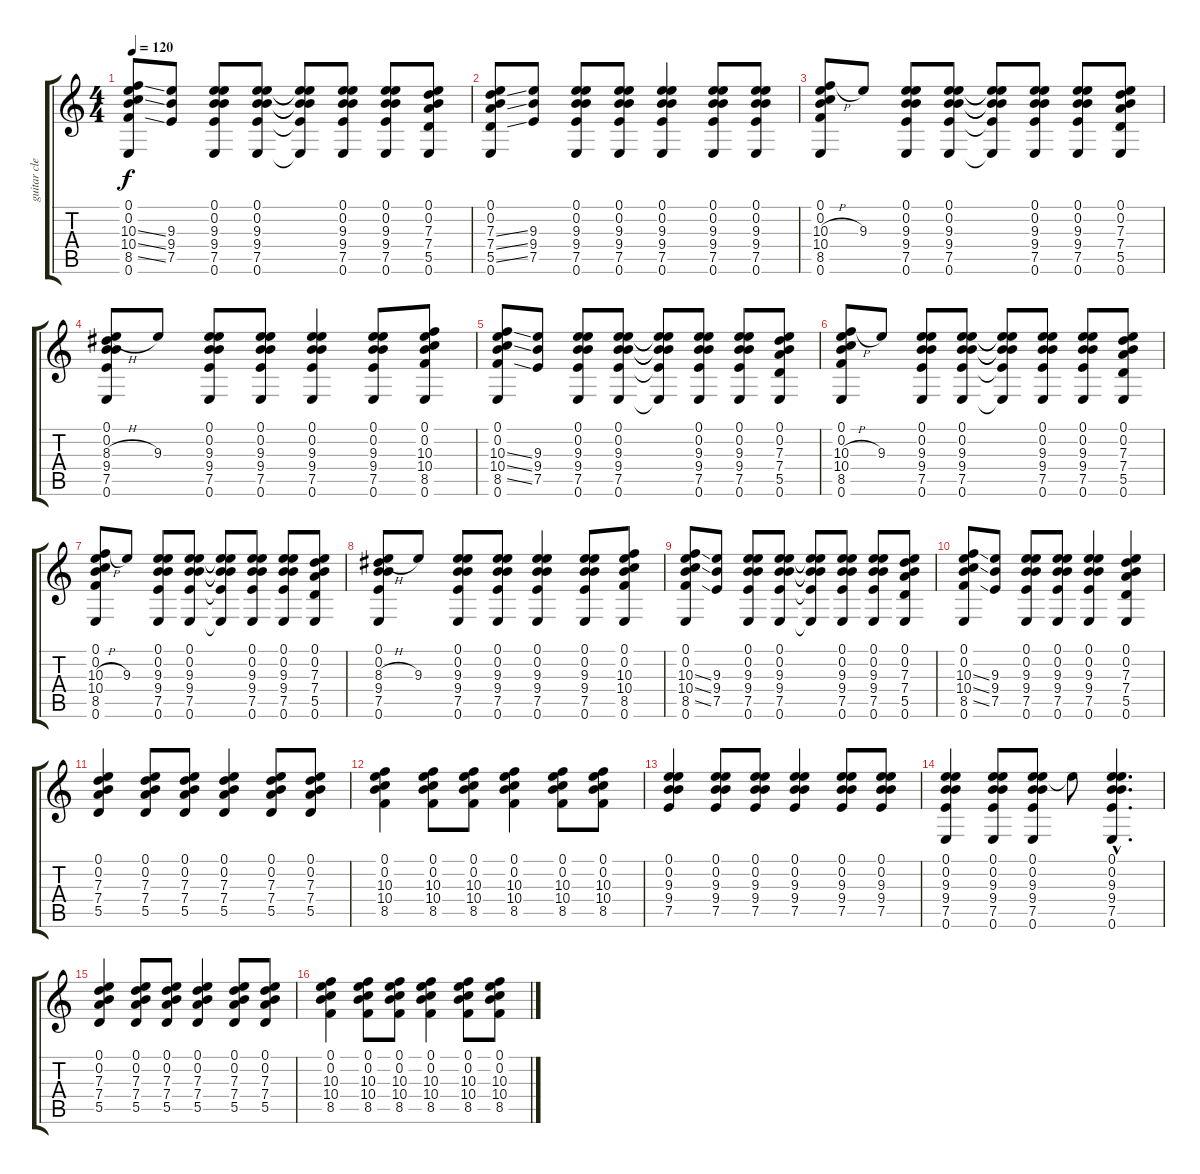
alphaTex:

\track ("guitar clean" "guitar cle") {instrument electricguitarclean}
\staff {score tabs}
\tuning (E4 B3 G3 D3 A2 E2) {hide}
\ts (4 4)
\tempo 120
\clef g2
\ks c
(0.1 0.2 10.3{ss} 10.4{ss} 8.5{ss} 0.6).8{dy f} (9.3 9.4 7.5).8 (0.1 0.2 9.3 9.4 7.5 0.6).8 (0.1 0.2 9.3 9.4 7.5 0.6).8 (0.1{t} 0.2{t} 9.3{t} 9.4{t} 7.5{t} 0.6{t}).8 (0.1 0.2 9.3 9.4 7.5 0.6).8 (0.1 0.2 9.3 9.4 7.5 0.6).8 (0.1 0.2 7.3 7.4 5.5 0.6).8 |
(0.1 0.2 7.3{ss} 7.4{ss} 5.5{ss} 0.6).8 (9.3 9.4 7.5).8 (0.1 0.2 9.3 9.4 7.5 0.6).8 (0.1 0.2 9.3 9.4 7.5 0.6).8 (0.1 0.2 9.3 9.4 7.5 0.6).4 (0.1 0.2 9.3 9.4 7.5 0.6).8 (0.1 0.2 9.3 9.4 7.5 0.6).8 |
(0.1 0.2 10.3{h} 10.4 8.5 0.6).8 9.3.8 (0.1 0.2 9.3 9.4 7.5 0.6).8 (0.1 0.2 9.3 9.4 7.5 0.6).8 (0.1{t} 0.2{t} 9.3{t} 9.4{t} 7.5{t} 0.6{t}).8 (0.1 0.2 9.3 9.4 7.5 0.6).8 (0.1 0.2 9.3 9.4 7.5 0.6).8 (0.1 0.2 7.3 7.4 5.5 0.6).8 |
(0.1 0.2 8.3{h} 9.4 7.5 0.6).8 9.3.8 (0.1 0.2 9.3 9.4 7.5 0.6).8 (0.1 0.2 9.3 9.4 7.5 0.6).8 (0.1 0.2 9.3 9.4 7.5 0.6).4 (0.1 0.2 9.3 9.4 7.5 0.6).8 (0.1 0.2 10.3 10.4 8.5 0.6).8 |
(0.1 0.2 10.3{ss} 10.4{ss} 8.5{ss} 0.6).8 (9.3 9.4 7.5).8 (0.1 0.2 9.3 9.4 7.5 0.6).8 (0.1 0.2 9.3 9.4 7.5 0.6).8 (0.1{t} 0.2{t} 9.3{t} 9.4{t} 7.5{t} 0.6{t}).8 (0.1 0.2 9.3 9.4 7.5 0.6).8 (0.1 0.2 9.3 9.4 7.5 0.6).8 (0.1 0.2 7.3 7.4 5.5 0.6).8 |
(0.1 0.2 10.3{h} 10.4 8.5 0.6).8 9.3.8 (0.1 0.2 9.3 9.4 7.5 0.6).8 (0.1 0.2 9.3 9.4 7.5 0.6).8 (0.1{t} 0.2{t} 9.3{t} 9.4{t} 7.5{t} 0.6{t}).8 (0.1 0.2 9.3 9.4 7.5 0.6).8 (0.1 0.2 9.3 9.4 7.5 0.6).8 (0.1 0.2 7.3 7.4 5.5 0.6).8 |
(0.1 0.2 10.3{h} 10.4 8.5 0.6).8 9.3.8 (0.1 0.2 9.3 9.4 7.5 0.6).8 (0.1 0.2 9.3 9.4 7.5 0.6).8 (0.1{t} 0.2{t} 9.3{t} 9.4{t} 7.5{t} 0.6{t}).8 (0.1 0.2 9.3 9.4 7.5 0.6).8 (0.1 0.2 9.3 9.4 7.5 0.6).8 (0.1 0.2 7.3 7.4 5.5 0.6).8 |
(0.1 0.2 8.3{h} 9.4 7.5 0.6).8 9.3.8 (0.1 0.2 9.3 9.4 7.5 0.6).8 (0.1 0.2 9.3 9.4 7.5 0.6).8 (0.1 0.2 9.3 9.4 7.5 0.6).4 (0.1 0.2 9.3 9.4 7.5 0.6).8 (0.1 0.2 10.3 10.4 8.5 0.6).8 |
(0.1 0.2 10.3{ss} 10.4{ss} 8.5{ss} 0.6).8 (9.3 9.4 7.5).8 (0.1 0.2 9.3 9.4 7.5 0.6).8 (0.1 0.2 9.3 9.4 7.5 0.6).8 (0.1{t} 0.2{t} 9.3{t} 9.4{t} 7.5{t} 0.6{t}).8 (0.1 0.2 9.3 9.4 7.5 0.6).8 (0.1 0.2 9.3 9.4 7.5 0.6).8 (0.1 0.2 7.3 7.4 5.5 0.6).8 |
(0.1 0.2 10.3{ss} 10.4{ss} 8.5{ss} 0.6).8 (9.3 9.4 7.5).8 (0.1 0.2 9.3 9.4 7.5 0.6).8 (0.1 0.2 9.3 9.4 7.5 0.6).8 (0.1 0.2 9.3 9.4 7.5 0.6).4 (0.1 0.2 7.3 7.4 5.5 0.6).4 |
(0.1 0.2 7.3 7.4 5.5).4 (0.1 0.2 7.3 7.4 5.5).8 (0.1 0.2 7.3 7.4 5.5).8 (0.1 0.2 7.3 7.4 5.5).4 (0.1 0.2 7.3 7.4 5.5).8 (0.1 0.2 7.3 7.4 5.5).8 |
(0.1 0.2 10.3 10.4 8.5).4 (0.1 0.2 10.3 10.4 8.5).8 (0.1 0.2 10.3 10.4 8.5).8 (0.1 0.2 10.3 10.4 8.5).4 (0.1 0.2 10.3 10.4 8.5).8 (0.1 0.2 10.3 10.4 8.5).8 |
(0.1 0.2 9.3 9.4 7.5).4 (0.1 0.2 9.3 9.4 7.5).8 (0.1 0.2 9.3 9.4 7.5).8 (0.1 0.2 9.3 9.4 7.5).4 (0.1 0.2 9.3 9.4 7.5).8 (0.1 0.2 9.3 9.4 7.5).8 |
(0.1 0.2 9.3 9.4 7.5 0.6).4 (0.1 0.2 9.3 9.4 7.5 0.6).8 (0.1 0.2 9.3 9.4 7.5 0.6).8 0.1{t}.8 (0.1{hac} 0.2{hac} 9.3{hac} 9.4{hac} 7.5{hac} 0.6{hac}).4{d} |
(0.1 0.2 7.3 7.4 5.5).4 (0.1 0.2 7.3 7.4 5.5).8 (0.1 0.2 7.3 7.4 5.5).8 (0.1 0.2 7.3 7.4 5.5).4 (0.1 0.2 7.3 7.4 5.5).8 (0.1 0.2 7.3 7.4 5.5).8 |
(0.1 0.2 10.3 10.4 8.5).4 (0.1 0.2 10.3 10.4 8.5).8 (0.1 0.2 10.3 10.4 8.5).8 (0.1 0.2 10.3 10.4 8.5).4 (0.1 0.2 10.3 10.4 8.5).8 (0.1 0.2 10.3 10.4 8.5).8
